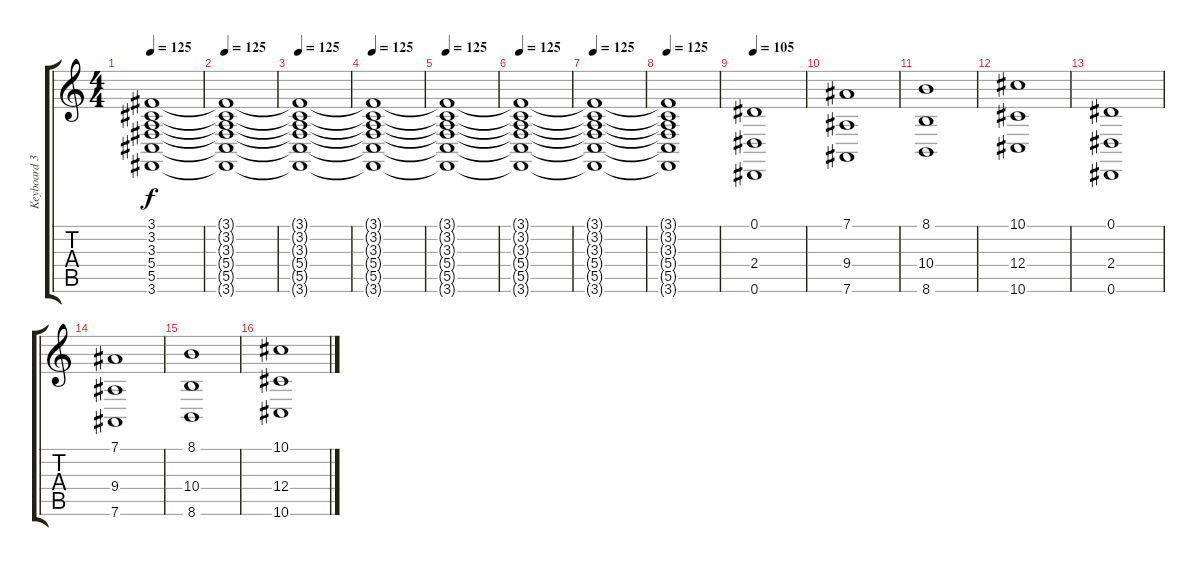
\track ("Keyboard 3" "Keyboard 3") {instrument pad8sweep}
\staff {score tabs}
\tuning (Eb4 Bb3 Gb3 Db3 Ab2 Eb2) {hide}
\ts (4 4)
\tempo 125
\clef g2
\ks c
(3.1{t} 3.2{t} 3.3{t} 5.4{t} 5.5{t} 3.6{t}).1{dy f} |
\tempo 125
(3.1{t} 3.2{t} 3.3{t} 5.4{t} 5.5{t} 3.6{t}).1 |
\tempo 125
(3.1{t} 3.2{t} 3.3{t} 5.4{t} 5.5{t} 3.6{t}).1 |
\tempo 125
(3.1{t} 3.2{t} 3.3{t} 5.4{t} 5.5{t} 3.6{t}).1 |
\tempo 125
(3.1{t} 3.2{t} 3.3{t} 5.4{t} 5.5{t} 3.6{t}).1 |
\tempo 125
(3.1{t} 3.2{t} 3.3{t} 5.4{t} 5.5{t} 3.6{t}).1 |
\tempo 125
(3.1{t} 3.2{t} 3.3{t} 5.4{t} 5.5{t} 3.6{t}).1 |
\tempo 125
(3.1{t} 3.2{t} 3.3{t} 5.4{t} 5.5{t} 3.6{t}).1 |
\tempo 105
(0.1 2.4 0.6).1{volume 15} |
(7.1 9.4 7.6).1 |
(8.1 10.4 8.6).1 |
(10.1 12.4 10.6).1 |
(0.1 2.4 0.6).1 |
(7.1 9.4 7.6).1 |
(8.1 10.4 8.6).1 |
(10.1 12.4 10.6).1
